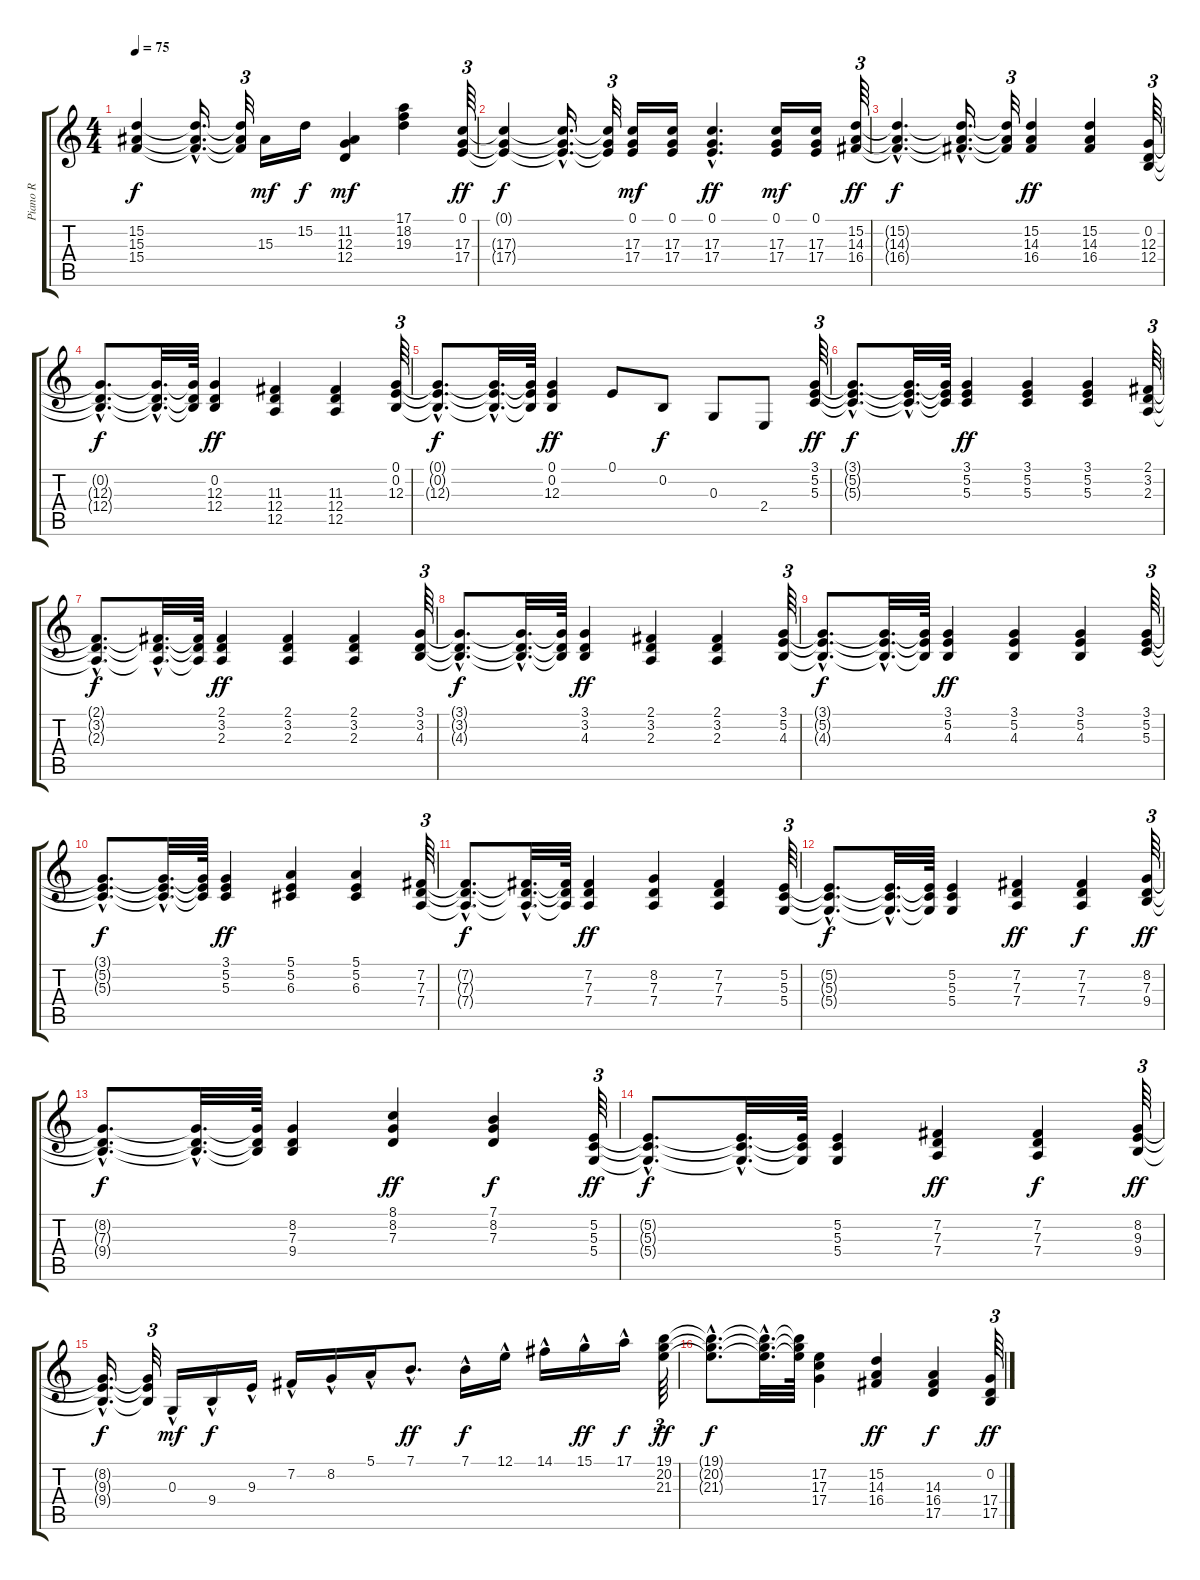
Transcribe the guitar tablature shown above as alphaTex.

\track ("Piano R" "Piano R") {instrument acousticgrandpiano}
\staff {score tabs}
\tuning (E4 B3 G3 D3 A2 E2) {hide}
\ts (4 4)
\tempo 75
\clef g2
\ks c
(15.2{t} 15.3{t} 15.4{t}).4{dy f} (15.2{hac t} 15.3{hac t} 15.4{hac t}).16{d} (15.2{t} 15.3{t} 15.4{t}).32{tu (3 2)} 15.3.16{dy mf} 15.2.16{dy f} (11.2 12.3 12.4).4{dy mf} (17.1 18.2 19.3).4 (0.1 17.3 17.4).64{tu (3 2) dy ff} |
(0.1{t} 17.3{t} 17.4{t}).4{dy f} (0.1{hac t} 17.3{hac t} 17.4{hac t}).16{d} (0.1{t} 17.3{t} 17.4{t}).32{tu (3 2)} (0.1 17.3 17.4).16{dy mf} (0.1 17.3 17.4).16 (0.1{hac} 17.3{hac} 17.4{hac}).4{d dy ff} (0.1 17.3 17.4).16{dy mf} (0.1 17.3 17.4).16 (15.2 14.3 16.4).64{tu (3 2) dy ff} |
(15.2{hac t} 14.3{hac t} 16.4{hac t}).4{d dy f} (15.2{hac t} 14.3{hac t} 16.4{hac t}).16{d} (15.2{t} 14.3{t} 16.4{t}).32{tu (3 2)} (15.2 14.3 16.4).4{dy ff} (15.2 14.3 16.4).4 (0.2 12.3 12.4).64{tu (3 2)} |
(0.2{hac t} 12.3{hac t} 12.4{hac t}).8{d dy f} (0.2{hac t} 12.3{hac t} 12.4{hac t}).32{d} (0.2{t} 12.3{t} 12.4{t}).64 (0.2 12.3 12.4).4{dy ff} (11.3 12.4 12.5).4 (11.3 12.4 12.5).4 (0.1 0.2 12.3).64{tu (3 2)} |
(0.1{hac t} 0.2{hac t} 12.3{hac t}).8{d dy f} (0.1{hac t} 0.2{hac t} 12.3{hac t}).32{d} (0.1{t} 0.2{t} 12.3{t}).64 (0.1 0.2 12.3).4{dy ff} 0.1.8 0.2.8{dy f} 0.3.8 2.4.8 (3.1 5.2 5.3).64{tu (3 2) dy ff} |
(3.1{hac t} 5.2{hac t} 5.3{hac t}).8{d dy f} (3.1{hac t} 5.2{hac t} 5.3{hac t}).32{d} (3.1{t} 5.2{t} 5.3{t}).64 (3.1 5.2 5.3).4{dy ff} (3.1 5.2 5.3).4 (3.1 5.2 5.3).4 (2.1 3.2 2.3).64{tu (3 2)} |
(2.1{hac t} 3.2{hac t} 2.3{hac t}).8{d dy f} (2.1{hac t} 3.2{hac t} 2.3{hac t}).32{d} (2.1{t} 3.2{t} 2.3{t}).64 (2.1 3.2 2.3).4{dy ff} (2.1 3.2 2.3).4 (2.1 3.2 2.3).4 (3.1 3.2 4.3).64{tu (3 2)} |
(3.1{hac t} 3.2{hac t} 4.3{hac t}).8{d dy f} (3.1{hac t} 3.2{hac t} 4.3{hac t}).32{d} (3.1{t} 3.2{t} 4.3{t}).64 (3.1 3.2 4.3).4{dy ff} (2.1 3.2 2.3).4 (2.1 3.2 2.3).4 (3.1 5.2 4.3).64{tu (3 2)} |
(3.1{hac t} 5.2{hac t} 4.3{hac t}).8{d dy f} (3.1{hac t} 5.2{hac t} 4.3{hac t}).32{d} (3.1{t} 5.2{t} 4.3{t}).64 (3.1 5.2 4.3).4{dy ff} (3.1 5.2 4.3).4 (3.1 5.2 4.3).4 (3.1 5.2 5.3).64{tu (3 2)} |
(3.1{hac t} 5.2{hac t} 5.3{hac t}).8{d dy f} (3.1{hac t} 5.2{hac t} 5.3{hac t}).32{d} (3.1{t} 5.2{t} 5.3{t}).64 (3.1 5.2 5.3).4{dy ff} (5.1 5.2 6.3).4 (5.1 5.2 6.3).4 (7.2 7.3 7.4).64{tu (3 2)} |
(7.2{hac t} 7.3{hac t} 7.4{hac t}).8{d dy f} (7.2{hac t} 7.3{hac t} 7.4{hac t}).32{d} (7.2{t} 7.3{t} 7.4{t}).64 (7.2 7.3 7.4).4{dy ff} (8.2 7.3 7.4).4 (7.2 7.3 7.4).4 (5.2 5.3 5.4).64{tu (3 2)} |
(5.2{hac t} 5.3{hac t} 5.4{hac t}).8{d dy f} (5.2{hac t} 5.3{hac t} 5.4{hac t}).32{d} (5.2{t} 5.3{t} 5.4{t}).64 (5.2 5.3 5.4).4 (7.2 7.3 7.4).4{dy ff} (7.2 7.3 7.4).4{dy f} (8.2 7.3 9.4).64{tu (3 2) dy ff} |
(8.2{hac t} 7.3{hac t} 9.4{hac t}).8{d dy f} (8.2{hac t} 7.3{hac t} 9.4{hac t}).32{d} (8.2{t} 7.3{t} 9.4{t}).64 (8.2 7.3 9.4).4 (8.1 8.2 7.3).4{dy ff} (7.1 8.2 7.3).4{dy f} (5.2 5.3 5.4).64{tu (3 2) dy ff} |
(5.2{hac t} 5.3{hac t} 5.4{hac t}).8{d dy f} (5.2{hac t} 5.3{hac t} 5.4{hac t}).32{d} (5.2{t} 5.3{t} 5.4{t}).64 (5.2 5.3 5.4).4 (7.2 7.3 7.4).4{dy ff} (7.2 7.3 7.4).4{dy f} (8.2 9.3 9.4).64{tu (3 2) dy ff} |
(8.2{hac t} 9.3{hac t} 9.4{hac t}).16{d dy f} (8.2{t} 9.3{t} 9.4{t}).32{tu (3 2)} 0.3{hac}.16{dy mf} 9.4{hac}.16{dy f} 9.3{hac}.16 7.2{hac}.16 8.2{hac}.16 5.1{hac}.16 7.1{hac}.8{d dy ff} 7.1{hac}.16{dy f} 12.1{hac}.16 14.1{hac}.16 15.1{hac}.16{dy ff} 17.1{hac}.16{dy f} (19.1 20.2 21.3).64{tu (3 2) dy ff} |
(19.1{hac t} 20.2{hac t} 21.3{hac t}).8{d dy f} (19.1{hac t} 20.2{hac t} 21.3{hac t}).32{d} (19.1{t} 20.2{t} 21.3{t}).64 (17.2 17.3 17.4).4 (15.2 14.3 16.4).4{dy ff} (14.3 16.4 17.5).4{dy f} (0.2 17.4 17.5).64{tu (3 2) dy ff}
